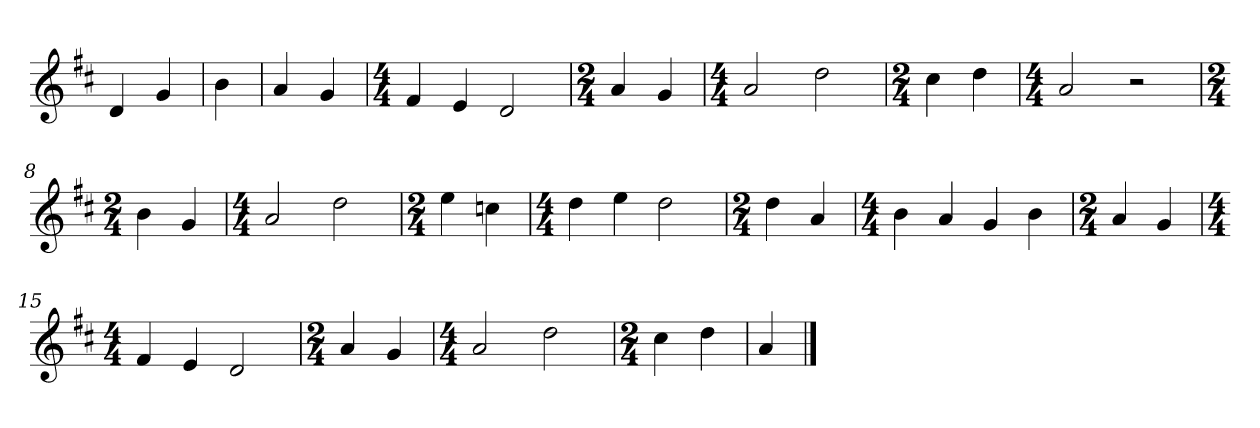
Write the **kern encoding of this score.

**kern
*part1
*staff1
*clefG2
*k[f#c#]
=
4d
4g
=1y
4b
=2
4a
4g
=3
*M4/4
4f#
4e
2d
=4
*M2/4
4a
4g
=5
*M4/4
2a
2dd
=6
*M2/4
4cc#
4dd
=7
*M4/4
2a
2r
=8
*M2/4
4b
4g
=9
*M4/4
2a
2dd
=10
*M2/4
4ee
4ccn
=11
*M4/4
4dd
4ee
2dd
=12
*M2/4
4dd
4a
=13
*M4/4
4b
4a
4g
4b
=14
*M2/4
4a
4g
=15
*M4/4
4f#
4e
2d
=16
*M2/4
4a
4g
=17
*M4/4
2a
2dd
=18
*M2/4
4cc#
4dd
=19
4a
==
*-
